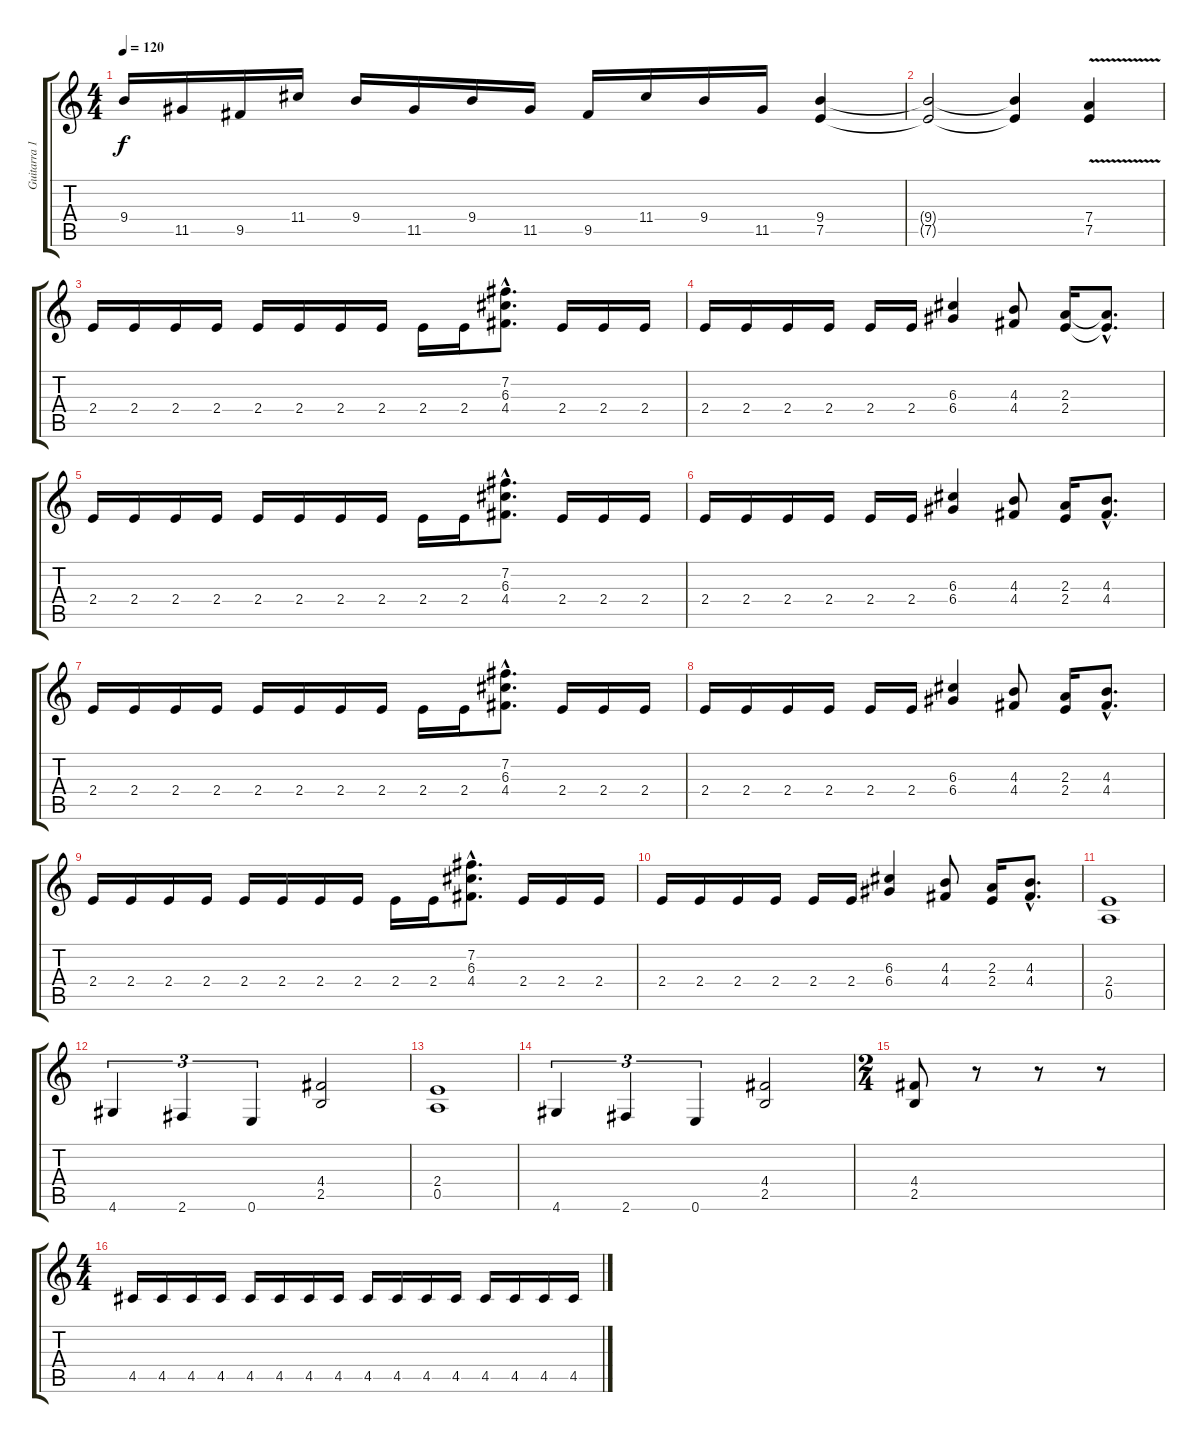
\track ("Guitarra 1" "Guitarra 1") {instrument overdrivenguitar}
\staff {score tabs}
\tuning (E4 B3 G3 D3 A2 E2) {hide}
\ts (4 4)
\tempo 120
\clef g2
\ks c
9.4.16{dy f} 11.5.16 9.5.16 11.4.16 9.4.16 11.5.16 9.4.16 11.5.16 9.5.16 11.4.16 9.4.16 11.5.16 (9.4 7.5).4 |
(9.4{t} 7.5{t}).2 (9.4{t} 7.5{t}).4 (7.4{v} 7.5).4 |
2.4.16 2.4.16 2.4.16 2.4.16 2.4.16 2.4.16 2.4.16 2.4.16 2.4.16 2.4.16 (7.2{hac} 6.3{hac} 4.4{hac}).8{d} 2.4.16 2.4.16 2.4.16 |
2.4.16 2.4.16 2.4.16 2.4.16 2.4.16 2.4.16 (6.3 6.4).4 (4.3 4.4).8 (2.3 2.4).16 (2.3{hac t} 2.4{hac t}).8{d} |
2.4.16 2.4.16 2.4.16 2.4.16 2.4.16 2.4.16 2.4.16 2.4.16 2.4.16 2.4.16 (7.2{hac} 6.3{hac} 4.4{hac}).8{d} 2.4.16 2.4.16 2.4.16 |
2.4.16 2.4.16 2.4.16 2.4.16 2.4.16 2.4.16 (6.3 6.4).4 (4.3 4.4).8 (2.3 2.4).16 (4.3{hac} 4.4{hac}).8{d} |
2.4.16 2.4.16 2.4.16 2.4.16 2.4.16 2.4.16 2.4.16 2.4.16 2.4.16 2.4.16 (7.2{hac} 6.3{hac} 4.4{hac}).8{d} 2.4.16 2.4.16 2.4.16 |
2.4.16 2.4.16 2.4.16 2.4.16 2.4.16 2.4.16 (6.3 6.4).4 (4.3 4.4).8 (2.3 2.4).16 (4.3{hac} 4.4{hac}).8{d} |
2.4.16 2.4.16 2.4.16 2.4.16 2.4.16 2.4.16 2.4.16 2.4.16 2.4.16 2.4.16 (7.2{hac} 6.3{hac} 4.4{hac}).8{d} 2.4.16 2.4.16 2.4.16 |
2.4.16 2.4.16 2.4.16 2.4.16 2.4.16 2.4.16 (6.3 6.4).4 (4.3 4.4).8 (2.3 2.4).16 (4.3{hac} 4.4{hac}).8{d} |
(2.4 0.5).1 |
4.6.4{tu (3 2)} 2.6.4{tu (3 2)} 0.6.4{tu (3 2)} (4.4 2.5).2 |
(2.4 0.5).1 |
4.6.4{tu (3 2)} 2.6.4{tu (3 2)} 0.6.4{tu (3 2)} (4.4 2.5).2 |
\ts (2 4)
(4.4 2.5).8 r.8 r.8 r.8 |
\ts (4 4)
4.5.16 4.5.16 4.5.16 4.5.16 4.5.16 4.5.16 4.5.16 4.5.16 4.5.16 4.5.16 4.5.16 4.5.16 4.5.16 4.5.16 4.5.16 4.5.16
